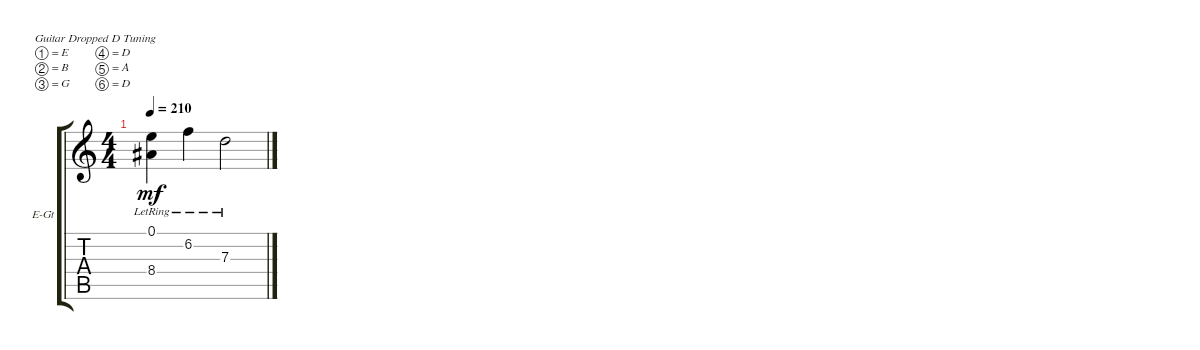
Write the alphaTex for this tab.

\defaultSystemsLayout 4
\bracketExtendMode groupsimilarinstruments
\firstSystemTrackNameOrientation horizontal
\otherSystemsTrackNameOrientation horizontal
\track ("clean guitar" "E-Gt") {instrument electricguitarclean}
\staff {score tabs}
\tuning (E4 B3 G3 D3 A2 D2)
\ts (4 4)
\tempo 210
\clef g2
\ks c
(8.4{lr} 0.1{lr}).4{dy mf} 6.2{lr}.4 7.3{lr}.2
